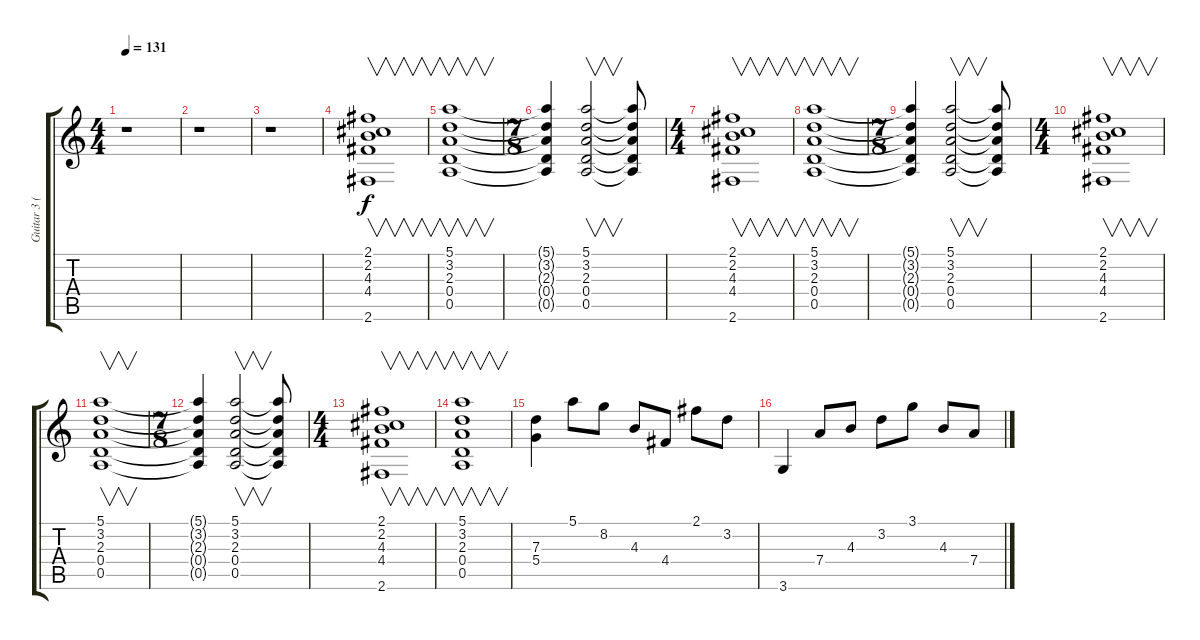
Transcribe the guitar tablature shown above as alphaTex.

\track ("Guitar 3 (clean)" "Guitar 3 (") {instrument electricguitarclean}
\staff {score tabs}
\tuning (E4 B3 G3 D3 A2 E2) {hide}
\ts (4 4)
\tempo 131
\clef g2
\ks c
r.1{dy f} |
r.1 |
r.1 |
(2.1 2.2 4.3 4.4 2.6).1{v} |
(5.1 3.2 2.3 0.4 0.5).1{v} |
\ts (7 8)
(5.1{t} 3.2{t} 2.3{t} 0.4{t} 0.5{t}).4 (5.1 3.2 2.3 0.4 0.5).2{v} (5.1{t} 3.2{t} 2.3{t} 0.4{t} 0.5{t}).8 |
\ts (4 4)
(2.1 2.2 4.3 4.4 2.6).1{v} |
(5.1 3.2 2.3 0.4 0.5).1{v} |
\ts (7 8)
(5.1{t} 3.2{t} 2.3{t} 0.4{t} 0.5{t}).4 (5.1 3.2 2.3 0.4 0.5).2{v} (5.1{t} 3.2{t} 2.3{t} 0.4{t} 0.5{t}).8 |
\ts (4 4)
(2.1 2.2 4.3 4.4 2.6).1{v} |
(5.1 3.2 2.3 0.4 0.5).1{v} |
\ts (7 8)
(5.1{t} 3.2{t} 2.3{t} 0.4{t} 0.5{t}).4 (5.1 3.2 2.3 0.4 0.5).2{v} (5.1{t} 3.2{t} 2.3{t} 0.4{t} 0.5{t}).8 |
\ts (4 4)
(2.1 2.2 4.3 4.4 2.6).1{v} |
(5.1 3.2 2.3 0.4 0.5).1{v} |
(7.3 5.4).4 5.1.8 8.2.8 4.3.8 4.4.8 2.1.8 3.2.8 |
3.6.4 7.4.8 4.3.8 3.2.8 3.1.8 4.3.8 7.4.8
